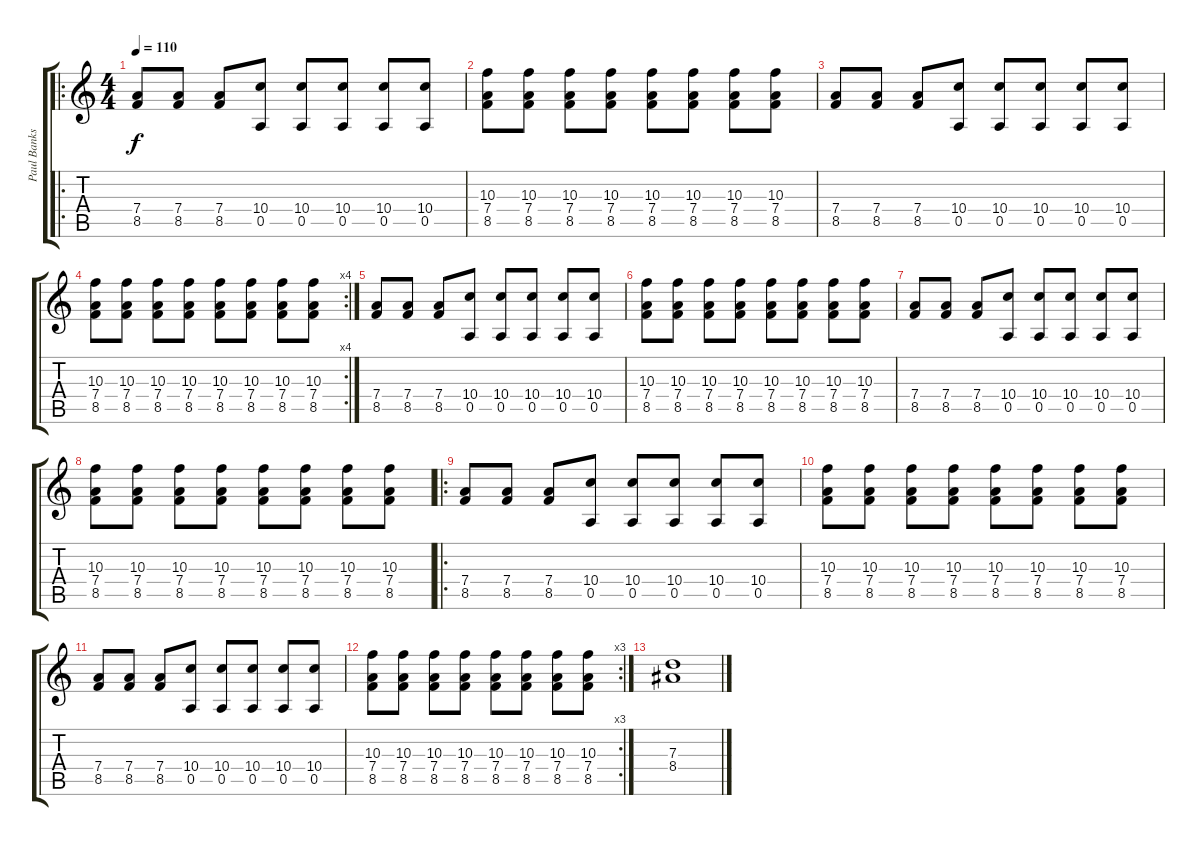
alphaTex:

\track ("Paul Banks (Guitar 2)" "Paul Banks") {instrument electricguitarclean}
\staff {score tabs}
\tuning (E4 B3 G3 D3 A2 E2) {hide}
\ro
\ts (4 4)
\tempo 110
\clef g2
\ks c
(7.4 8.5).8{dy f} (7.4 8.5).8 (7.4 8.5).8 (10.4 0.5).8 (10.4 0.5).8 (10.4 0.5).8 (10.4 0.5).8 (10.4 0.5).8 |
(10.3 7.4 8.5).8 (10.3 7.4 8.5).8 (10.3 7.4 8.5).8 (10.3 7.4 8.5).8 (10.3 7.4 8.5).8 (10.3 7.4 8.5).8 (10.3 7.4 8.5).8 (10.3 7.4 8.5).8 |
(7.4 8.5).8 (7.4 8.5).8 (7.4 8.5).8 (10.4 0.5).8 (10.4 0.5).8 (10.4 0.5).8 (10.4 0.5).8 (10.4 0.5).8 |
\rc 4
(10.3 7.4 8.5).8 (10.3 7.4 8.5).8 (10.3 7.4 8.5).8 (10.3 7.4 8.5).8 (10.3 7.4 8.5).8 (10.3 7.4 8.5).8 (10.3 7.4 8.5).8 (10.3 7.4 8.5).8 |
(7.4 8.5).8{balance 12 instrument electricguitarclean} (7.4 8.5).8 (7.4 8.5).8 (10.4 0.5).8 (10.4 0.5).8 (10.4 0.5).8 (10.4 0.5).8 (10.4 0.5).8 |
(10.3 7.4 8.5).8 (10.3 7.4 8.5).8 (10.3 7.4 8.5).8 (10.3 7.4 8.5).8 (10.3 7.4 8.5).8 (10.3 7.4 8.5).8 (10.3 7.4 8.5).8 (10.3 7.4 8.5).8 |
(7.4 8.5).8 (7.4 8.5).8 (7.4 8.5).8 (10.4 0.5).8 (10.4 0.5).8 (10.4 0.5).8 (10.4 0.5).8 (10.4 0.5).8 |
(10.3 7.4 8.5).8 (10.3 7.4 8.5).8 (10.3 7.4 8.5).8 (10.3 7.4 8.5).8 (10.3 7.4 8.5).8 (10.3 7.4 8.5).8 (10.3 7.4 8.5).8 (10.3 7.4 8.5).8 |
\ro
(7.4 8.5).8 (7.4 8.5).8 (7.4 8.5).8 (10.4 0.5).8 (10.4 0.5).8 (10.4 0.5).8 (10.4 0.5).8 (10.4 0.5).8 |
(10.3 7.4 8.5).8 (10.3 7.4 8.5).8 (10.3 7.4 8.5).8 (10.3 7.4 8.5).8 (10.3 7.4 8.5).8 (10.3 7.4 8.5).8 (10.3 7.4 8.5).8 (10.3 7.4 8.5).8 |
(7.4 8.5).8 (7.4 8.5).8 (7.4 8.5).8 (10.4 0.5).8 (10.4 0.5).8 (10.4 0.5).8 (10.4 0.5).8 (10.4 0.5).8 |
\rc 3
(10.3 7.4 8.5).8 (10.3 7.4 8.5).8 (10.3 7.4 8.5).8 (10.3 7.4 8.5).8 (10.3 7.4 8.5).8 (10.3 7.4 8.5).8 (10.3 7.4 8.5).8 (10.3 7.4 8.5).8 |
(7.3 8.4).1
